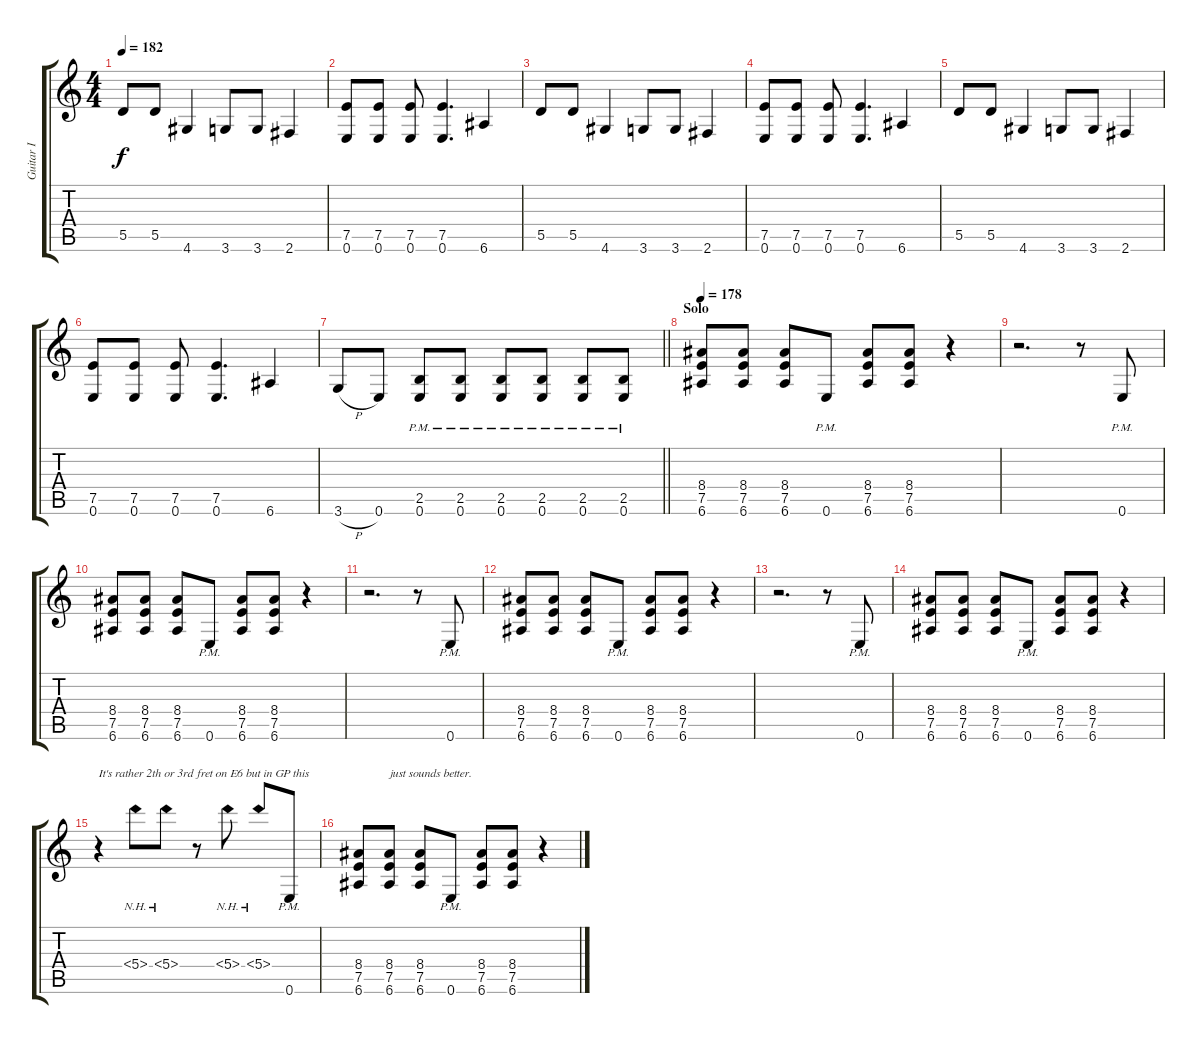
\track ("Guitar I" "Guitar I") {instrument overdrivenguitar}
\staff {score tabs}
\tuning (E4 B3 G3 D3 A2 E2) {hide}
\ts (4 4)
\tempo 182
\clef g2
\ks c
5.5.8{dy f} 5.5.8 4.6.4 3.6.8 3.6.8 2.6.4 |
(7.5 0.6).8 (7.5 0.6).8 (7.5 0.6).8 (7.5 0.6).4{d} 6.6.4 |
5.5.8 5.5.8 4.6.4 3.6.8 3.6.8 2.6.4 |
(7.5 0.6).8 (7.5 0.6).8 (7.5 0.6).8 (7.5 0.6).4{d} 6.6.4 |
5.5.8 5.5.8 4.6.4 3.6.8 3.6.8 2.6.4 |
(7.5 0.6).8 (7.5 0.6).8 (7.5 0.6).8 (7.5 0.6).4{d} 6.6.4 |
\barLineRight lightlight
3.6{h}.8 0.6.8 (2.5{pm} 0.6{pm}).8 (2.5{pm} 0.6{pm}).8 (2.5{pm} 0.6{pm}).8 (2.5{pm} 0.6{pm}).8 (2.5{pm} 0.6{pm}).8 (2.5{pm} 0.6{pm}).8 |
\section ("" "Solo")
\tempo 178
(8.4 7.5 6.6).8 (8.4 7.5 6.6).8 (8.4 7.5 6.6).8 0.6{pm}.8 (8.4 7.5 6.6).8 (8.4 7.5 6.6).8 r.4 |
r.2{d} r.8 0.6{pm}.8 |
(8.4 7.5 6.6).8 (8.4 7.5 6.6).8 (8.4 7.5 6.6).8 0.6{pm}.8 (8.4 7.5 6.6).8 (8.4 7.5 6.6).8 r.4 |
r.2{d} r.8 0.6{pm}.8 |
(8.4 7.5 6.6).8 (8.4 7.5 6.6).8 (8.4 7.5 6.6).8 0.6{pm}.8 (8.4 7.5 6.6).8 (8.4 7.5 6.6).8 r.4 |
r.2{d} r.8 0.6{pm}.8 |
(8.4 7.5 6.6).8 (8.4 7.5 6.6).8 (8.4 7.5 6.6).8 0.6{pm}.8 (8.4 7.5 6.6).8 (8.4 7.5 6.6).8 r.4 |
r.4{txt "It's rather 2th or 3rd fret on E6 but in GP this"} 5.4{nh}.8 5.4{nh}.8 r.8 5.4{nh}.8 5.4{nh}.8 0.6{pm}.8 |
(8.4 7.5 6.6).8 (8.4 7.5 6.6).8{txt "just sounds better."} (8.4 7.5 6.6).8 0.6{pm}.8 (8.4 7.5 6.6).8 (8.4 7.5 6.6).8 r.4
